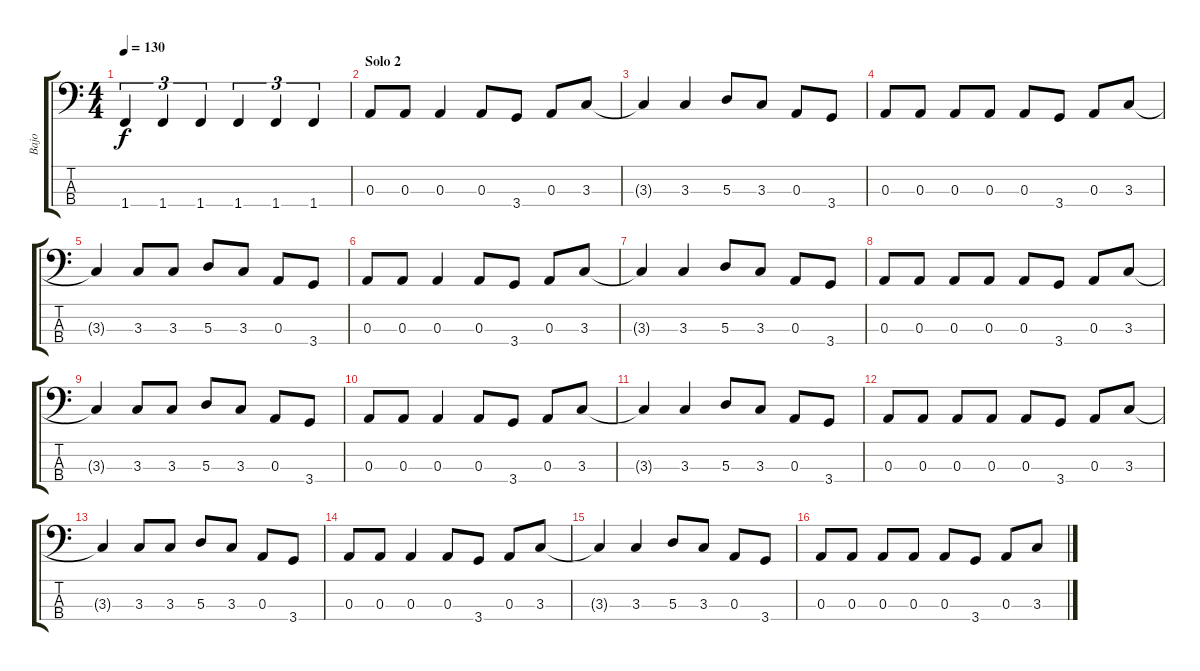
\track ("Bajo" "Bajo") {instrument electricbasspick}
\staff {score tabs}
\tuning (G2 D2 A1 E1) {hide}
\ts (4 4)
\tempo 130
\clef f4
\ks c
1.4.4{tu (3 2) dy f} 1.4.4{tu (3 2)} 1.4.4{tu (3 2)} 1.4.4{tu (3 2)} 1.4.4{tu (3 2)} 1.4.4{tu (3 2)} |
\section ("" "Solo 2")
0.3.8 0.3.8 0.3.4 0.3.8 3.4.8 0.3.8 3.3.8 |
3.3{t}.4 3.3.4 5.3.8 3.3.8 0.3.8 3.4.8 |
0.3.8 0.3.8 0.3.8 0.3.8 0.3.8 3.4.8 0.3.8 3.3.8 |
3.3{t}.4 3.3.8 3.3.8 5.3.8 3.3.8 0.3.8 3.4.8 |
0.3.8 0.3.8 0.3.4 0.3.8 3.4.8 0.3.8 3.3.8 |
3.3{t}.4 3.3.4 5.3.8 3.3.8 0.3.8 3.4.8 |
0.3.8 0.3.8 0.3.8 0.3.8 0.3.8 3.4.8 0.3.8 3.3.8 |
3.3{t}.4 3.3.8 3.3.8 5.3.8 3.3.8 0.3.8 3.4.8 |
0.3.8 0.3.8 0.3.4 0.3.8 3.4.8 0.3.8 3.3.8 |
3.3{t}.4 3.3.4 5.3.8 3.3.8 0.3.8 3.4.8 |
0.3.8 0.3.8 0.3.8 0.3.8 0.3.8 3.4.8 0.3.8 3.3.8 |
3.3{t}.4 3.3.8 3.3.8 5.3.8 3.3.8 0.3.8 3.4.8 |
0.3.8 0.3.8 0.3.4 0.3.8 3.4.8 0.3.8 3.3.8 |
3.3{t}.4 3.3.4 5.3.8 3.3.8 0.3.8 3.4.8 |
0.3.8 0.3.8 0.3.8 0.3.8 0.3.8 3.4.8 0.3.8 3.3.8
